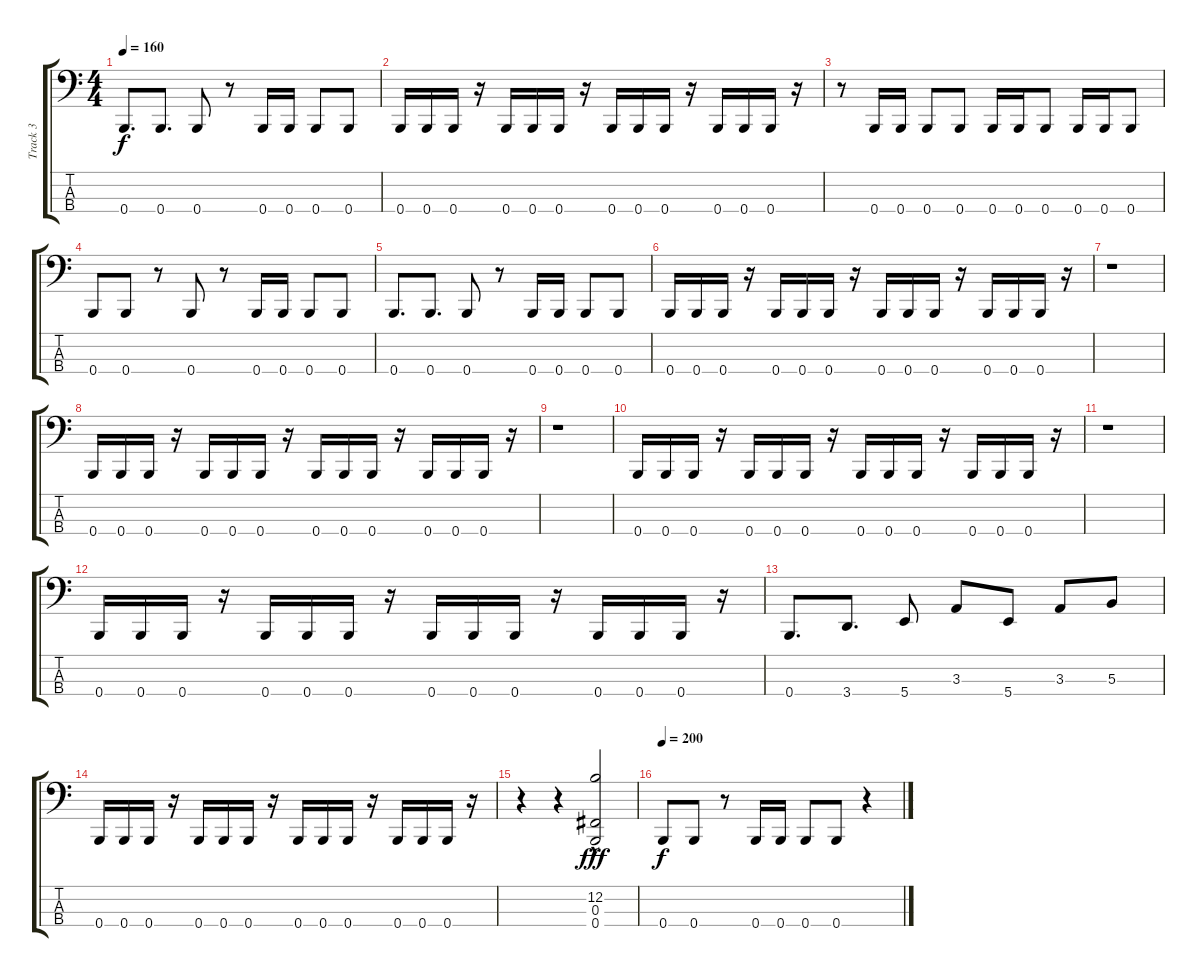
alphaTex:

\track ("Track 3" "Track 3") {instrument electricbasspick}
\staff {score tabs}
\tuning (E2 B1 Gb1 B0) {hide}
\ts (4 4)
\tempo 160
\clef f4
\ks c
0.4.8{d dy f} 0.4.8{d} 0.4.8 r.8 0.4.16 0.4.16 0.4.8 0.4.8 |
0.4.16 0.4.16 0.4.16 r.16 0.4.16 0.4.16 0.4.16 r.16 0.4.16 0.4.16 0.4.16 r.16 0.4.16 0.4.16 0.4.16 r.16 |
r.8 0.4.16 0.4.16 0.4.8 0.4.8 0.4.16 0.4.16 0.4.8 0.4.16 0.4.16 0.4.8 |
0.4.8 0.4.8 r.8 0.4.8 r.8 0.4.16 0.4.16 0.4.8 0.4.8 |
0.4.8{d} 0.4.8{d} 0.4.8 r.8 0.4.16 0.4.16 0.4.8 0.4.8 |
0.4.16 0.4.16 0.4.16 r.16 0.4.16 0.4.16 0.4.16 r.16 0.4.16 0.4.16 0.4.16 r.16 0.4.16 0.4.16 0.4.16 r.16 |
r.1 |
0.4.16 0.4.16 0.4.16 r.16 0.4.16 0.4.16 0.4.16 r.16 0.4.16 0.4.16 0.4.16 r.16 0.4.16 0.4.16 0.4.16 r.16 |
r.1 |
0.4.16 0.4.16 0.4.16 r.16 0.4.16 0.4.16 0.4.16 r.16 0.4.16 0.4.16 0.4.16 r.16 0.4.16 0.4.16 0.4.16 r.16 |
r.1 |
0.4.16 0.4.16 0.4.16 r.16 0.4.16 0.4.16 0.4.16 r.16 0.4.16 0.4.16 0.4.16 r.16 0.4.16 0.4.16 0.4.16 r.16 |
0.4.8{d} 3.4.8{d} 5.4.8 3.3.8 5.4.8 3.3.8 5.3.8 |
0.4.16 0.4.16 0.4.16 r.16 0.4.16 0.4.16 0.4.16 r.16 0.4.16 0.4.16 0.4.16 r.16 0.4.16 0.4.16 0.4.16 r.16 |
r.4{volume 0} r.4 (12.2{hac} 0.3{hac} 0.4{hac}).2{dy fff volume 16} |
\tempo 200
0.4.8{dy f volume 12} 0.4.8 r.8 0.4.16 0.4.16 0.4.8 0.4.8 r.4
